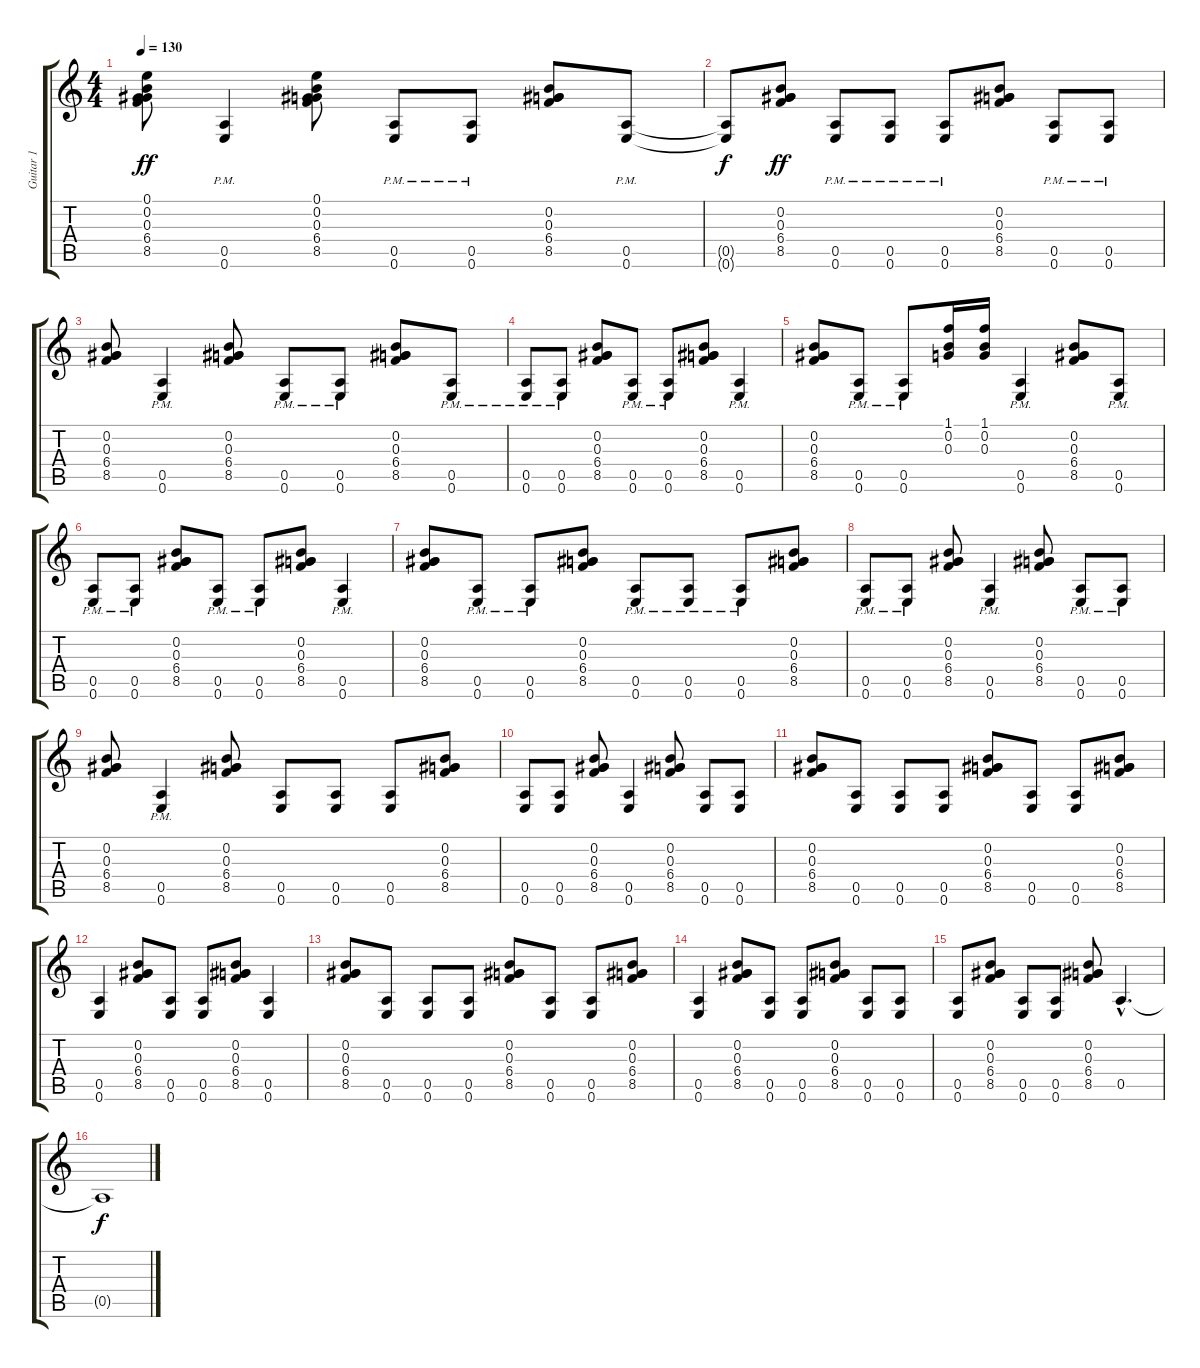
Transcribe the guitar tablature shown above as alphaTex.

\track ("Guitar 1" "Guitar 1") {instrument electricguitarclean}
\staff {score tabs}
\tuning (E4 B3 G3 D3 A2 E2) {hide}
\ts (4 4)
\tempo 130
\clef g2
\ks c
(0.1 0.2 0.3 6.4 8.5).8{dy ff instrument electricguitarclean} (0.5{pm} 0.6{pm}).4 (0.1 0.2 0.3 6.4 8.5).8 (0.5{pm} 0.6{pm}).8 (0.5{pm} 0.6{pm}).8 (0.2 0.3 6.4 8.5).8 (0.5{pm} 0.6{pm}).8 |
(0.5{t} 0.6{t}).8{dy f} (0.2 0.3 6.4 8.5).8{dy ff} (0.5{pm} 0.6{pm}).8 (0.5{pm} 0.6{pm}).8 (0.5{pm} 0.6{pm}).8 (0.2 0.3 6.4 8.5).8 (0.5{pm} 0.6{pm}).8 (0.5{pm} 0.6{pm}).8 |
(0.2 0.3 6.4 8.5).8 (0.5{pm} 0.6{pm}).4 (0.2 0.3 6.4 8.5).8 (0.5{pm} 0.6{pm}).8 (0.5{pm} 0.6{pm}).8 (0.2 0.3 6.4 8.5).8 (0.5{pm} 0.6{pm}).8 |
(0.5{pm} 0.6{pm}).8 (0.5{pm} 0.6{pm}).8 (0.2 0.3 6.4 8.5).8 (0.5{pm} 0.6{pm}).8 (0.5{pm} 0.6{pm}).8 (0.2 0.3 6.4 8.5).8 (0.5{pm} 0.6{pm}).4 |
(0.2 0.3 6.4 8.5).8 (0.5{pm} 0.6{pm}).8 (0.5{pm} 0.6{pm}).8 (1.1 0.2 0.3).16 (1.1 0.2 0.3).16 (0.5{pm} 0.6{pm}).4 (0.2 0.3 6.4 8.5).8 (0.5{pm} 0.6{pm}).8 |
(0.5{pm} 0.6{pm}).8 (0.5{pm} 0.6{pm}).8 (0.2 0.3 6.4 8.5).8 (0.5{pm} 0.6{pm}).8 (0.5{pm} 0.6{pm}).8 (0.2 0.3 6.4 8.5).8 (0.5{pm} 0.6{pm}).4 |
(0.2 0.3 6.4 8.5).8 (0.5{pm} 0.6{pm}).8 (0.5{pm} 0.6{pm}).8 (0.2 0.3 6.4 8.5).8 (0.5{pm} 0.6{pm}).8 (0.5{pm} 0.6{pm}).8 (0.5{pm} 0.6{pm}).8 (0.2 0.3 6.4 8.5).8 |
(0.5{pm} 0.6{pm}).8 (0.5{pm} 0.6{pm}).8 (0.2 0.3 6.4 8.5).8 (0.5{pm} 0.6{pm}).4 (0.2 0.3 6.4 8.5).8 (0.5{pm} 0.6{pm}).8 (0.5{pm} 0.6{pm}).8 |
(0.2 0.3 6.4 8.5).8 (0.5{pm} 0.6{pm}).4 (0.2 0.3 6.4 8.5).8 (0.5 0.6).8 (0.5 0.6).8 (0.5 0.6).8 (0.2 0.3 6.4 8.5).8 |
(0.5 0.6).8 (0.5 0.6).8 (0.2 0.3 6.4 8.5).8 (0.5 0.6).4 (0.2 0.3 6.4 8.5).8 (0.5 0.6).8 (0.5 0.6).8 |
(0.2 0.3 6.4 8.5).8 (0.5 0.6).8 (0.5 0.6).8 (0.5 0.6).8 (0.2 0.3 6.4 8.5).8 (0.5 0.6).8 (0.5 0.6).8 (0.2 0.3 6.4 8.5).8 |
(0.5 0.6).4 (0.2 0.3 6.4 8.5).8 (0.5 0.6).8 (0.5 0.6).8 (0.2 0.3 6.4 8.5).8 (0.5 0.6).4 |
(0.2 0.3 6.4 8.5).8 (0.5 0.6).8 (0.5 0.6).8 (0.5 0.6).8 (0.2 0.3 6.4 8.5).8 (0.5 0.6).8 (0.5 0.6).8 (0.2 0.3 6.4 8.5).8 |
(0.5 0.6).4 (0.2 0.3 6.4 8.5).8 (0.5 0.6).8 (0.5 0.6).8 (0.2 0.3 6.4 8.5).8 (0.5 0.6).8 (0.5 0.6).8 |
(0.5 0.6).8 (0.2 0.3 6.4 8.5).8 (0.5 0.6).8 (0.5 0.6).8 (0.2 0.3 6.4 8.5).8 0.5{hac}.4{d} |
0.5{t}.1{dy f}
